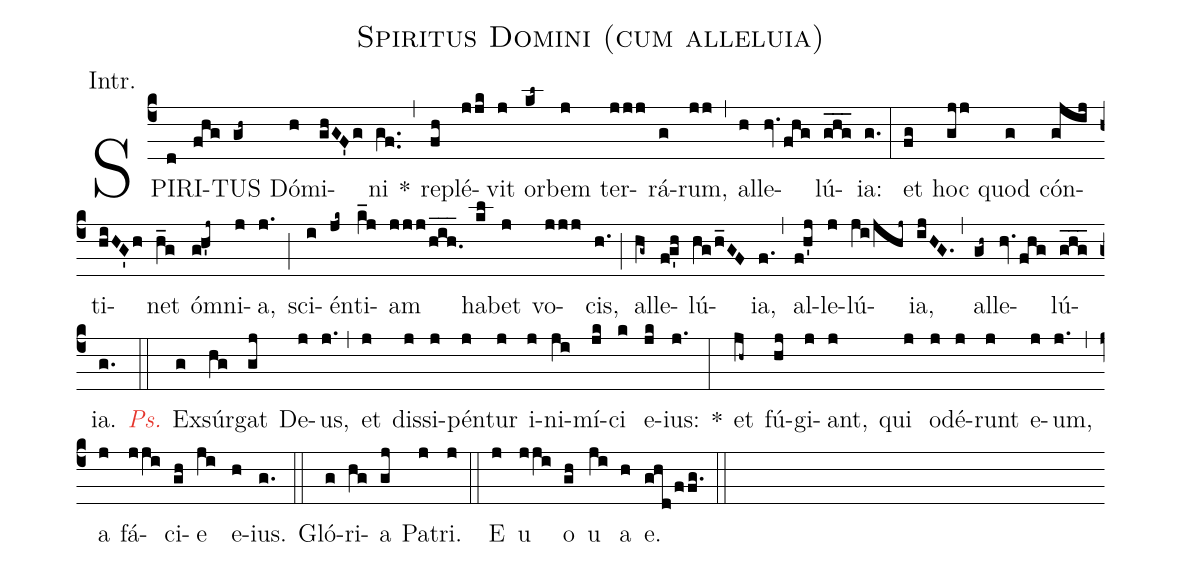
name:Spiritus Domini (cum alleluia);
annotation:Intr.;
mode:8;
office-part:Introit;
%%
(c4) SPI(d)RI(fhg)TUS(gh~) Dó(h)mi(ghGF'g)ni(gf..) *(,)
re(fh)plé(jjk)vit(j) or(kl~)bem(j) ter(jjj)rá(g)rum,(jj) (,)
al(h)le(hv./fhg)lú(ghg___)ia:(g.) (:)
et(fg) hoc(gjj) quod(g) cón(gjij)ti(hiHG'h)net(h_g) óm(g!h'j~)ni(j)a,(j.) (;)
sci(i)én(jk~)ti(k_j)am(jjj/hih.___) ha(kl)bet(j) vo(jjj)cis,(h.) (;)
al(hg~)le(f!g'h)lú(hg/h_GF)ia,(f.) (,)
al(f!h'j)le(j)lú(ji/jhj~)ia,(ijHG.) (,)
al(gh~)le(hv./fhg)lú(ghg___)ia.(g.) <c><i>Ps.</i></c>(::)
Ex(g)súr(hg)gat(gj) De(j)us,(j.) (,)
et(j) dis(j)si(j)pén(j)tur(j) i(j)ni(ji)mí(jk)ci(k) e(jk)ius:(j.) *(:)
et(jh~) fú(hj)gi(j)ant,(j) qui(j) o(j)dé(j)runt(j) e(j)um,(j.) (,)
a(j) fá(jji)ci(gh)e(ji) e(h)ius.(g.) (::)
Gló(g)ri(hg)a(gj) Pa(j)tri.(j) (::)
<eu>E(j) u(jji) o(gh) u(ji) a(h) e.</eu>(ghd/ffg.) (::)
